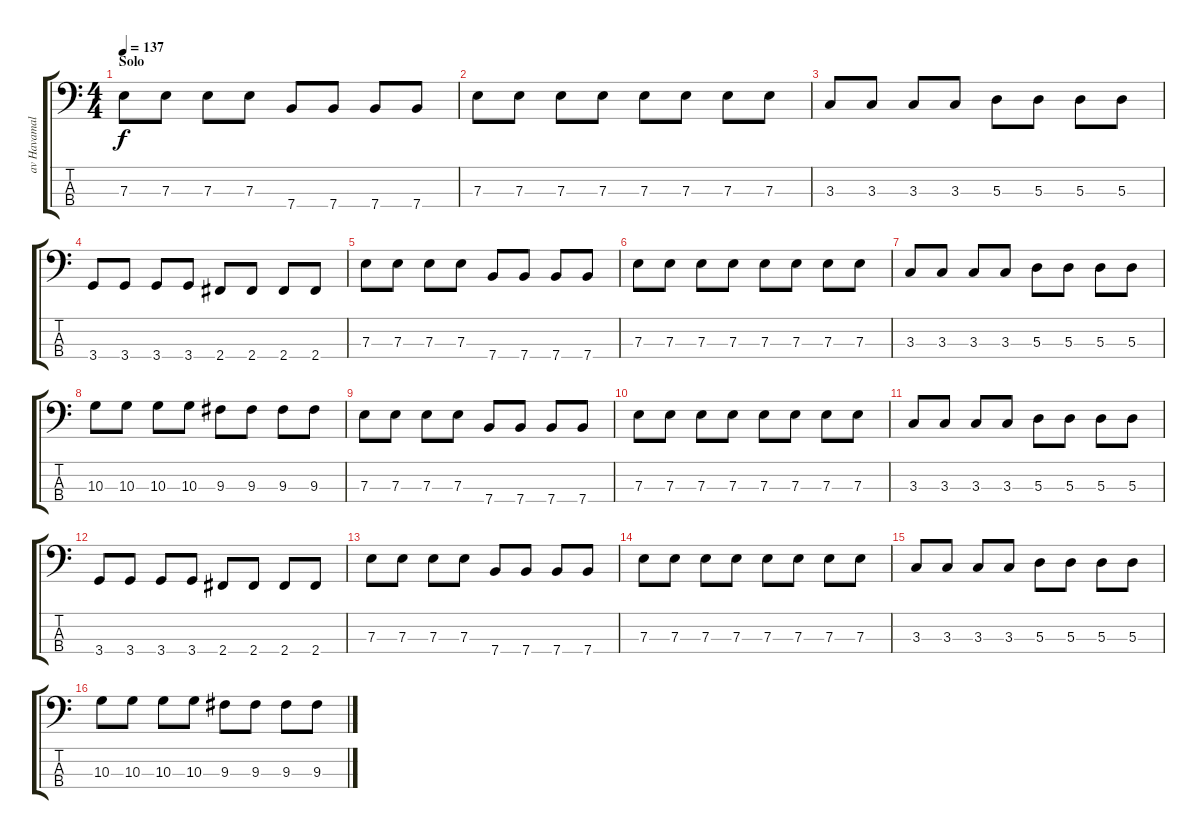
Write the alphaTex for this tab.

\track ("av Havamal-Tobbe" "av Havamal") {instrument electricbasspick}
\staff {score tabs}
\tuning (G2 D2 A1 E1) {hide}
\ts (4 4)
\section ("" "Solo")
\tempo 137
\clef f4
\ks c
7.3.8{dy f} 7.3.8 7.3.8 7.3.8 7.4.8 7.4.8 7.4.8 7.4.8 |
7.3.8 7.3.8 7.3.8 7.3.8 7.3.8 7.3.8 7.3.8 7.3.8 |
3.3.8 3.3.8 3.3.8 3.3.8 5.3.8 5.3.8 5.3.8 5.3.8 |
3.4.8 3.4.8 3.4.8 3.4.8 2.4.8 2.4.8 2.4.8 2.4.8 |
7.3.8 7.3.8 7.3.8 7.3.8 7.4.8 7.4.8 7.4.8 7.4.8 |
7.3.8 7.3.8 7.3.8 7.3.8 7.3.8 7.3.8 7.3.8 7.3.8 |
3.3.8 3.3.8 3.3.8 3.3.8 5.3.8 5.3.8 5.3.8 5.3.8 |
10.3.8 10.3.8 10.3.8 10.3.8 9.3.8 9.3.8 9.3.8 9.3.8 |
7.3.8 7.3.8 7.3.8 7.3.8 7.4.8 7.4.8 7.4.8 7.4.8 |
7.3.8 7.3.8 7.3.8 7.3.8 7.3.8 7.3.8 7.3.8 7.3.8 |
3.3.8 3.3.8 3.3.8 3.3.8 5.3.8 5.3.8 5.3.8 5.3.8 |
3.4.8 3.4.8 3.4.8 3.4.8 2.4.8 2.4.8 2.4.8 2.4.8 |
7.3.8 7.3.8 7.3.8 7.3.8 7.4.8 7.4.8 7.4.8 7.4.8 |
7.3.8 7.3.8 7.3.8 7.3.8 7.3.8 7.3.8 7.3.8 7.3.8 |
3.3.8 3.3.8 3.3.8 3.3.8 5.3.8 5.3.8 5.3.8 5.3.8 |
10.3.8 10.3.8 10.3.8 10.3.8 9.3.8 9.3.8 9.3.8 9.3.8
